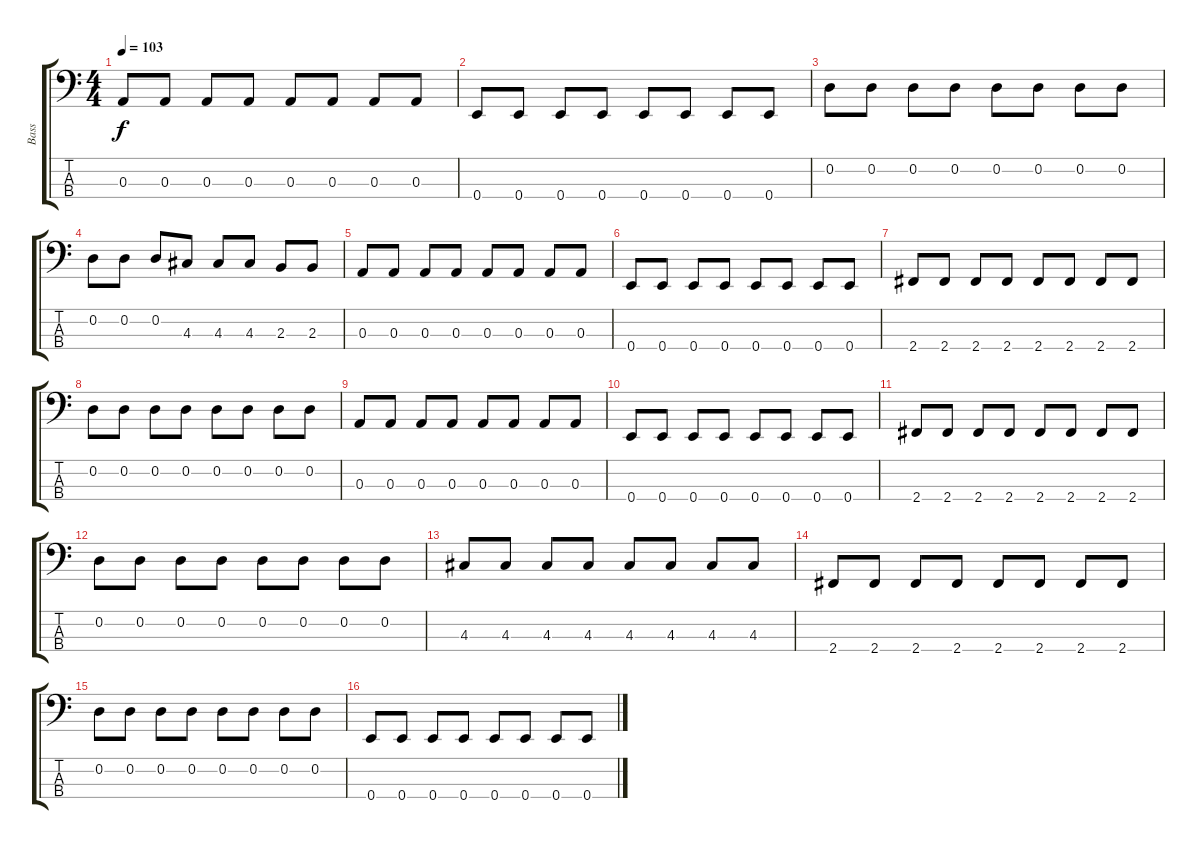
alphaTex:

\track ("Bass" "Bass") {instrument electricbassfinger}
\staff {score tabs}
\tuning (G2 D2 A1 E1) {hide}
\ts (4 4)
\tempo 103
\clef f4
\ks c
0.3.8{dy f} 0.3.8 0.3.8 0.3.8 0.3.8 0.3.8 0.3.8 0.3.8 |
0.4.8 0.4.8 0.4.8 0.4.8 0.4.8 0.4.8 0.4.8 0.4.8 |
0.2.8 0.2.8 0.2.8 0.2.8 0.2.8 0.2.8 0.2.8 0.2.8 |
0.2.8 0.2.8 0.2.8 4.3.8 4.3.8 4.3.8 2.3.8 2.3.8 |
0.3.8 0.3.8 0.3.8 0.3.8 0.3.8 0.3.8 0.3.8 0.3.8 |
0.4.8 0.4.8 0.4.8 0.4.8 0.4.8 0.4.8 0.4.8 0.4.8 |
2.4.8 2.4.8 2.4.8 2.4.8 2.4.8 2.4.8 2.4.8 2.4.8 |
0.2.8 0.2.8 0.2.8 0.2.8 0.2.8 0.2.8 0.2.8 0.2.8 |
0.3.8 0.3.8 0.3.8 0.3.8 0.3.8 0.3.8 0.3.8 0.3.8 |
0.4.8 0.4.8 0.4.8 0.4.8 0.4.8 0.4.8 0.4.8 0.4.8 |
2.4.8 2.4.8 2.4.8 2.4.8 2.4.8 2.4.8 2.4.8 2.4.8 |
0.2.8 0.2.8 0.2.8 0.2.8 0.2.8 0.2.8 0.2.8 0.2.8 |
4.3.8 4.3.8 4.3.8 4.3.8 4.3.8 4.3.8 4.3.8 4.3.8 |
2.4.8 2.4.8 2.4.8 2.4.8 2.4.8 2.4.8 2.4.8 2.4.8 |
0.2.8 0.2.8 0.2.8 0.2.8 0.2.8 0.2.8 0.2.8 0.2.8 |
0.4.8 0.4.8 0.4.8 0.4.8 0.4.8 0.4.8 0.4.8 0.4.8
